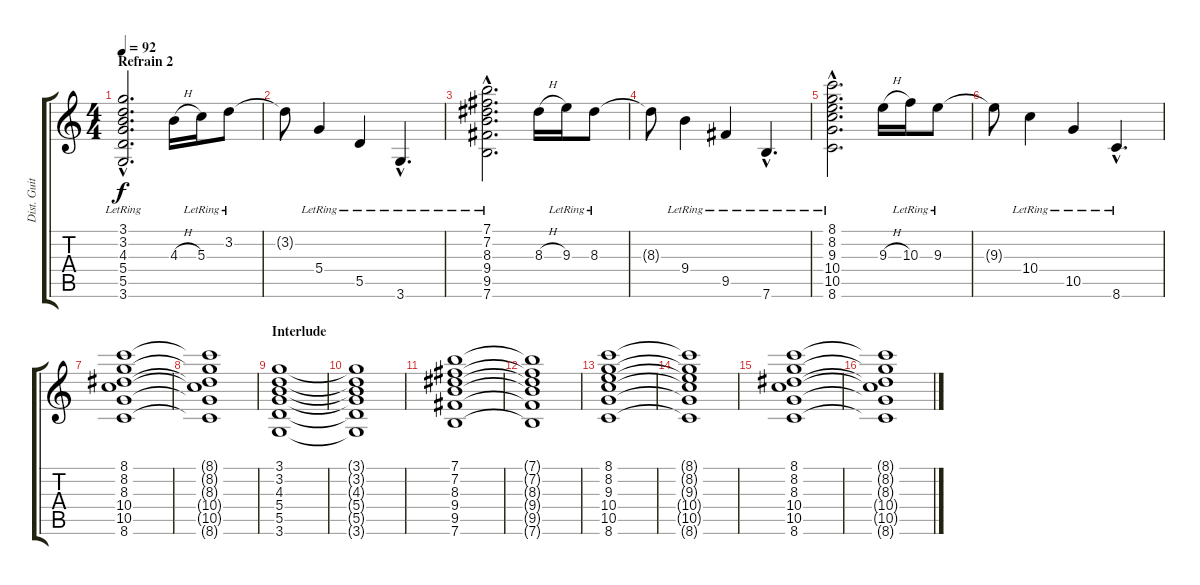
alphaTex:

\track ("Dist. Guitar 1" "Dist. Guit") {instrument distortionguitar}
\staff {score tabs}
\tuning (E4 B3 G3 D3 A2 E2) {hide}
\ts (4 4)
\section ("" "Refrain 2")
\tempo 92
\clef g2
\ks c
(3.1{hac lr} 3.2{hac lr} 4.3{hac lr} 5.4{hac lr} 5.5{hac lr} 3.6{hac lr}).2{d dy f} 4.3{h}.16 5.3{lr}.16 3.2{lr}.8 |
3.2{t}.8 5.4{lr}.4 5.5{lr}.4 3.6{hac lr}.4{d} |
(7.1{hac lr} 7.2{hac lr} 8.3{hac lr} 9.4{hac lr} 9.5{hac lr} 7.6{hac lr}).2{d} 8.3{h}.16 9.3{lr}.16 8.3{lr}.8 |
8.3{t}.8 9.4{lr}.4 9.5{lr}.4 7.6{hac lr}.4{d} |
(8.1{hac lr} 8.2{hac lr} 9.3{hac lr} 10.4{hac lr} 10.5{hac lr} 8.6{hac lr}).2{d} 9.3{h}.16 10.3{lr}.16 9.3{lr}.8 |
9.3{t}.8 10.4{lr}.4 10.5{lr}.4 8.6{hac lr}.4{d} |
(8.1 8.2 8.3 10.4 10.5 8.6).1 |
(8.1{t} 8.2{t} 8.3{t} 10.4{t} 10.5{t} 8.6{t}).1 |
\section ("" "Interlude")
(3.1 3.2 4.3 5.4 5.5 3.6).1 |
(3.1{t} 3.2{t} 4.3{t} 5.4{t} 5.5{t} 3.6{t}).1 |
(7.1 7.2 8.3 9.4 9.5 7.6).1 |
(7.1{t} 7.2{t} 8.3{t} 9.4{t} 9.5{t} 7.6{t}).1 |
(8.1 8.2 9.3 10.4 10.5 8.6).1 |
(8.1{t} 8.2{t} 9.3{t} 10.4{t} 10.5{t} 8.6{t}).1 |
(8.1 8.2 8.3 10.4 10.5 8.6).1 |
(8.1{t} 8.2{t} 8.3{t} 10.4{t} 10.5{t} 8.6{t}).1
